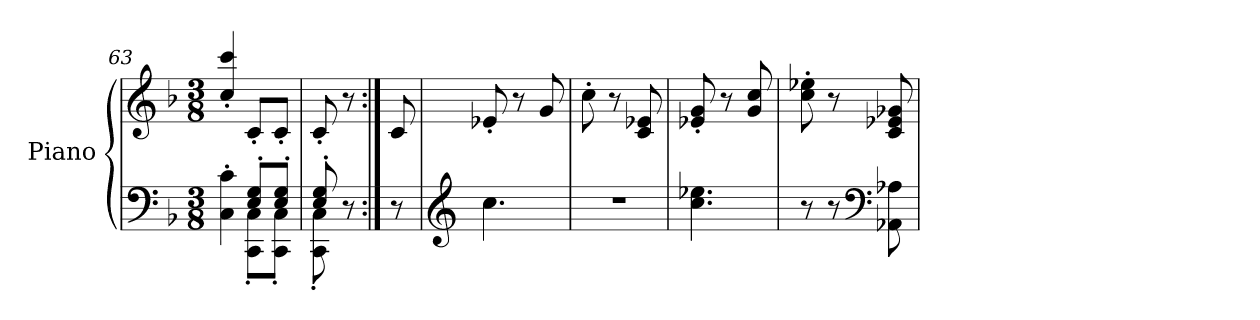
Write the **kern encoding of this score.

**kern	**kern
*part1	*part1
*staff2	*staff1
*I"Piano	*
*I'Pno.	*
*clefF4	*clefG2
*k[b-]	*k[b-]
*M3/8	*M3/8
=63	=63
*^	*
8C\' 8c\'J	8rEEyy	8cc/' 8ccc/'J
8E/' 8G/'L	8CC\' 8C\'L	8c'/L
8E/' 8G/'J	8CC\' 8C\'J	8c'/J
=64	=64	=64
8E/' 8G/'	8CC\' 8C\'	8c'/
8r	8ryy	8r
*v	*v	*
=65:|!	=65:|!
8r	8c/
=66	=66
*clefG2	*
4.cc\	8e-X'/
.	8r
.	8g/
=67	=67
4.r	8cc'\
.	8r
.	8c/ 8e-X/
=68	=68
4.cc\ 4.ee-X\	8e-X/' 8g/'
.	8r
.	8g/ 8cc/
=69	=69
8r	8cc\' 8ee-X\'
8r	8r
*clefF4	*
8AA-X\ 8A-X\	8c/ 8e-X/ 8g-X/
=	=
*-	*-
